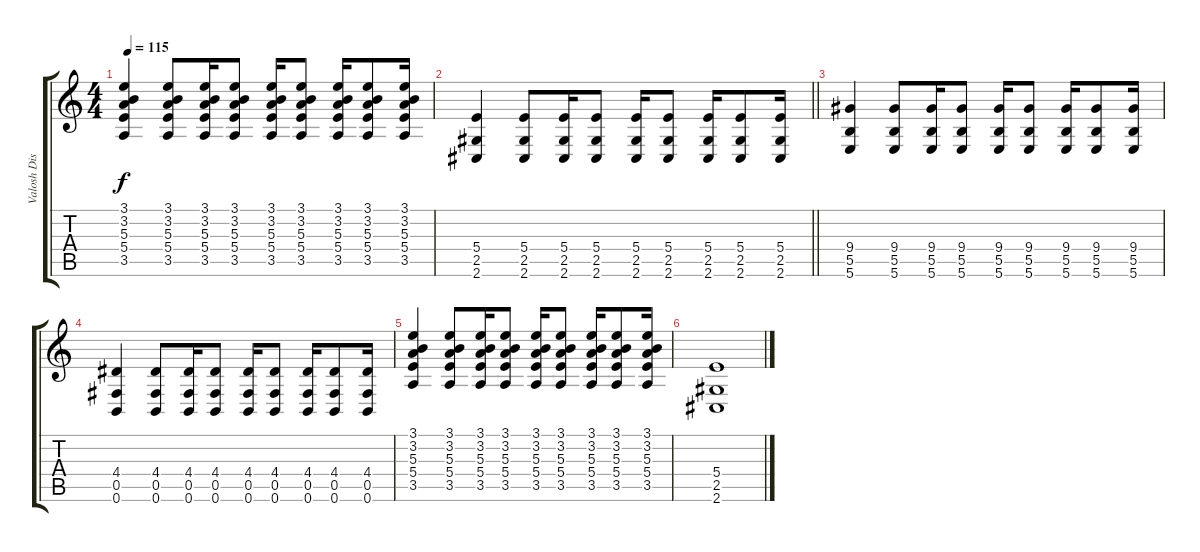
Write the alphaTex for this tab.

\track ("Valosh Dist" "Valosh Dis") {instrument distortionguitar}
\staff {score tabs}
\tuning (Db4 Ab3 E3 B2 Gb2 B1) {hide}
\ts (4 4)
\tempo 115
\clef g2
\ks c
(3.1 3.2 5.3 5.4 3.5).4{dy f} (3.1 3.2 5.3 5.4 3.5).8 (3.1 3.2 5.3 5.4 3.5).16 (3.1 3.2 5.3 5.4 3.5).8 (3.1 3.2 5.3 5.4 3.5).16 (3.1 3.2 5.3 5.4 3.5).8 (3.1 3.2 5.3 5.4 3.5).16 (3.1 3.2 5.3 5.4 3.5).8 (3.1 3.2 5.3 5.4 3.5).16 |
\barLineRight lightlight
(5.4 2.5 2.6).4 (5.4 2.5 2.6).8 (5.4 2.5 2.6).16 (5.4 2.5 2.6).8 (5.4 2.5 2.6).16 (5.4 2.5 2.6).8 (5.4 2.5 2.6).16 (5.4 2.5 2.6).8 (5.4 2.5 2.6).16 |
(9.4 5.5 5.6).4 (9.4 5.5 5.6).8 (9.4 5.5 5.6).16 (9.4 5.5 5.6).8 (9.4 5.5 5.6).16 (9.4 5.5 5.6).8 (9.4 5.5 5.6).16 (9.4 5.5 5.6).8 (9.4 5.5 5.6).16 |
(4.4 0.5 0.6).4 (4.4 0.5 0.6).8 (4.4 0.5 0.6).16 (4.4 0.5 0.6).8 (4.4 0.5 0.6).16 (4.4 0.5 0.6).8 (4.4 0.5 0.6).16 (4.4 0.5 0.6).8 (4.4 0.5 0.6).16 |
(3.1 3.2 5.3 5.4 3.5).4 (3.1 3.2 5.3 5.4 3.5).8 (3.1 3.2 5.3 5.4 3.5).16 (3.1 3.2 5.3 5.4 3.5).8 (3.1 3.2 5.3 5.4 3.5).16 (3.1 3.2 5.3 5.4 3.5).8 (3.1 3.2 5.3 5.4 3.5).16 (3.1 3.2 5.3 5.4 3.5).8 (3.1 3.2 5.3 5.4 3.5).16 |
(5.4 2.5 2.6).1
